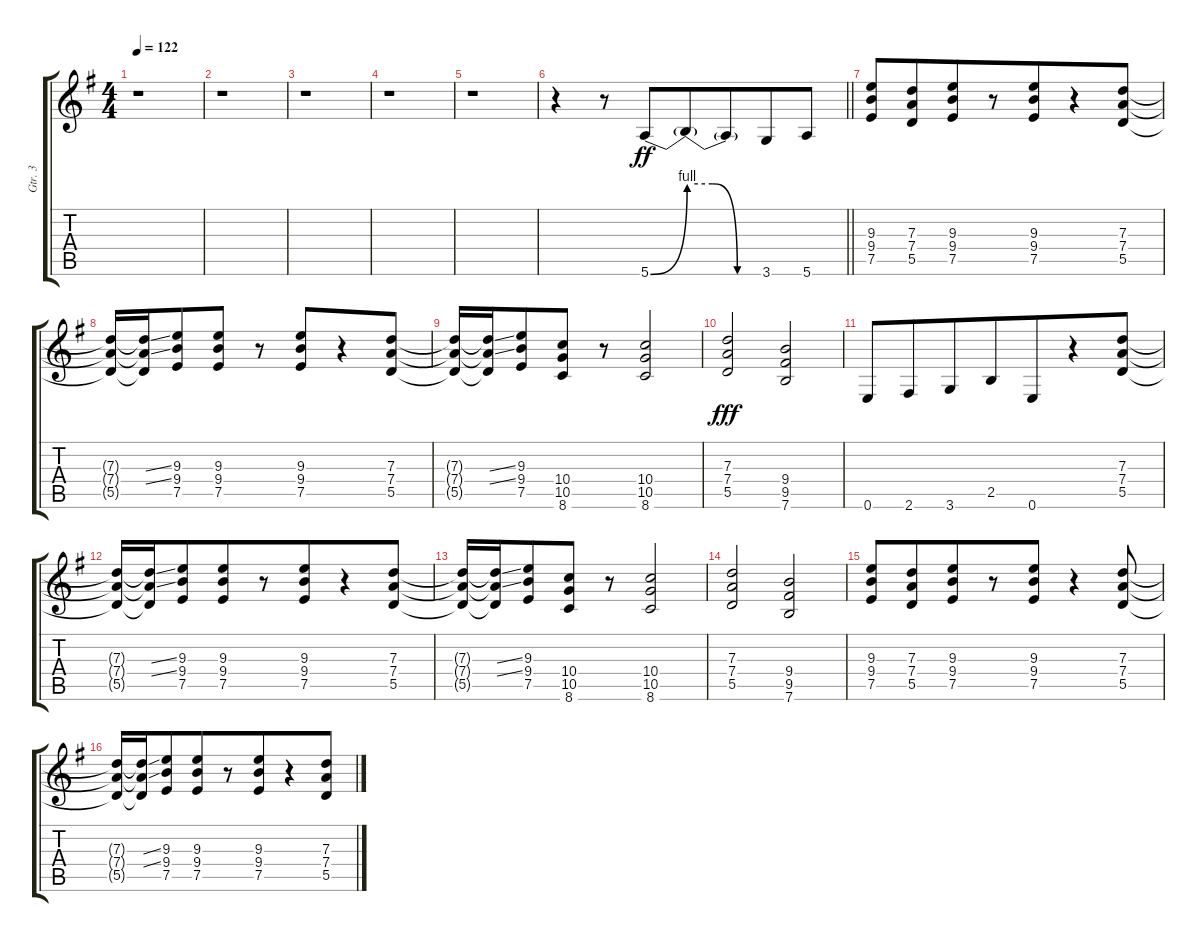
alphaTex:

\track ("Gtr. 3" "Gtr. 3") {instrument distortionguitar}
\staff {score tabs}
\tuning (E4 B3 G3 D3 A2 E2) {hide}
\ts (4 4)
\tempo 122
\clef g2
\ks g
r.1{dy fff} |
r.1 |
r.1 |
r.1 |
r.1 |
\barLineRight lightlight
r.4{beam merge} r.8{beam merge} 5.6{be (bend 0 0 60 4)}.8{dy ff beam merge} 5.6{be (custom 0 4 20 4 40 0 60 0) t}.8{beam merge} 5.6{t}.8{beam merge} 3.6.8 5.6.8 |
(9.3 9.4 7.5).8{beam merge} (7.3 7.4 5.5).8{beam merge} (9.3 9.4 7.5).8{beam merge} r.8 (9.3 9.4 7.5).8{beam merge} r.4{beam merge} (7.3 7.4 5.5).8 |
(7.3{t} 7.4{t} 5.5{t}).16{beam merge} (7.3{ss t} 7.4{ss t} 5.5{t}).16{beam merge} (9.3 9.4 7.5).8{beam merge} (9.3 9.4 7.5).8 r.8{beam merge} (9.3 9.4 7.5).8{beam merge} r.4{beam merge} (7.3 7.4 5.5).8 |
(7.3{t} 7.4{t} 5.5{t}).16 (7.3{ss t} 7.4{ss t} 5.5{t}).16{beam merge} (9.3 9.4 7.5).8{beam merge} (10.4 10.5 8.6).8{beam merge} r.8{beam merge} (10.4 10.5 8.6).2 |
(7.3 7.4 5.5).2{dy fff beam merge} (9.4 9.5 7.6).2 |
0.6.8{beam merge} 2.6.8{beam merge} 3.6.8{beam merge} 2.5.8{beam merge} 0.6.8{beam merge} r.4{beam merge} (7.3 7.4 5.5).8 |
(7.3{t} 7.4{t} 5.5{t}).16{beam merge} (7.3{ss t} 7.4{ss t} 5.5{t}).16{beam merge} (9.3 9.4 7.5).8{beam merge} (9.3 9.4 7.5).8{beam merge} r.8{beam merge} (9.3 9.4 7.5).8{beam merge} r.4{beam merge} (7.3 7.4 5.5).8 |
(7.3{t} 7.4{t} 5.5{t}).16{beam merge} (7.3{ss t} 7.4{ss t} 5.5{t}).16 (9.3 9.4 7.5).8{beam merge} (10.4 10.5 8.6).8{beam merge} r.8 (10.4 10.5 8.6).2 |
(7.3 7.4 5.5).2 (9.4 9.5 7.6).2 |
(9.3 9.4 7.5).8{beam merge} (7.3 7.4 5.5).8{beam merge} (9.3 9.4 7.5).8{beam merge} r.8{beam merge} (9.3 9.4 7.5).8 r.4{beam merge} (7.3 7.4 5.5).8 |
(7.3{t} 7.4{t} 5.5{t}).16 (7.3{ss t} 7.4{ss t} 5.5{t}).16{beam merge} (9.3 9.4 7.5).8{beam merge} (9.3 9.4 7.5).8{beam merge} r.8{beam merge} (9.3 9.4 7.5).8{beam merge} r.4{beam merge} (7.3 7.4 5.5).8
